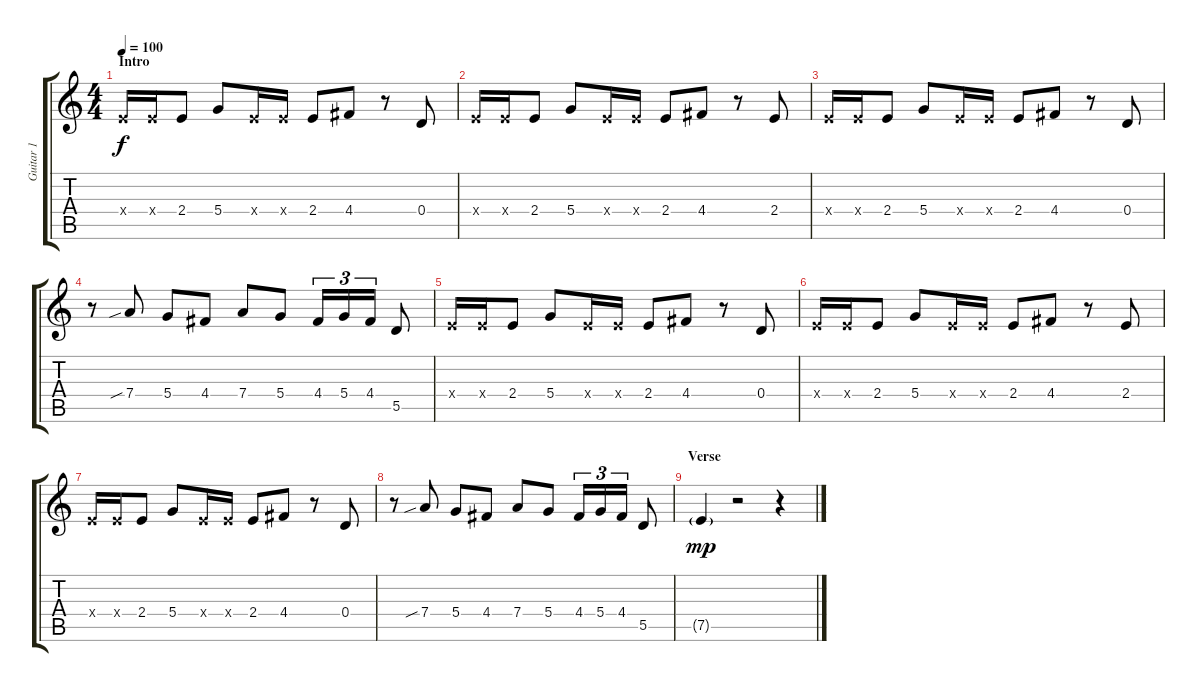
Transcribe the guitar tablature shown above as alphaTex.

\track ("Guitar 1" "Guitar 1") {instrument distortionguitar}
\staff {score tabs}
\tuning (E4 B3 G3 D3 A2 E2) {hide}
\ts (4 4)
\section ("" "Intro")
\tempo 100
\clef g2
\ks c
2.4{x}.16{dy f instrument distortionguitar} 2.4{x}.16 2.4.8 5.4.8 2.4{x}.16 2.4{x}.16 2.4.8 4.4.8 r.8 0.4.8 |
2.4{x}.16 2.4{x}.16 2.4.8 5.4.8 2.4{x}.16 2.4{x}.16 2.4.8 4.4.8 r.8 2.4.8 |
2.4{x}.16 2.4{x}.16 2.4.8 5.4.8 2.4{x}.16 2.4{x}.16 2.4.8 4.4.8 r.8 0.4.8 |
r.8 7.4{sib}.8 5.4.8 4.4.8 7.4.8 5.4.8 4.4.16{tu (3 2)} 5.4.16{tu (3 2)} 4.4.16{tu (3 2)} 5.5.8 |
2.4{x}.16 2.4{x}.16 2.4.8 5.4.8 2.4{x}.16 2.4{x}.16 2.4.8 4.4.8 r.8 0.4.8 |
2.4{x}.16 2.4{x}.16 2.4.8 5.4.8 2.4{x}.16 2.4{x}.16 2.4.8 4.4.8 r.8 2.4.8 |
2.4{x}.16 2.4{x}.16 2.4.8 5.4.8 2.4{x}.16 2.4{x}.16 2.4.8 4.4.8 r.8 0.4.8 |
r.8 7.4{sib}.8 5.4.8 4.4.8 7.4.8 5.4.8 4.4.16{tu (3 2)} 5.4.16{tu (3 2)} 4.4.16{tu (3 2)} 5.5.8 |
\section ("" "Verse")
7.5{g}.4{dy mp} r.2 r.4
